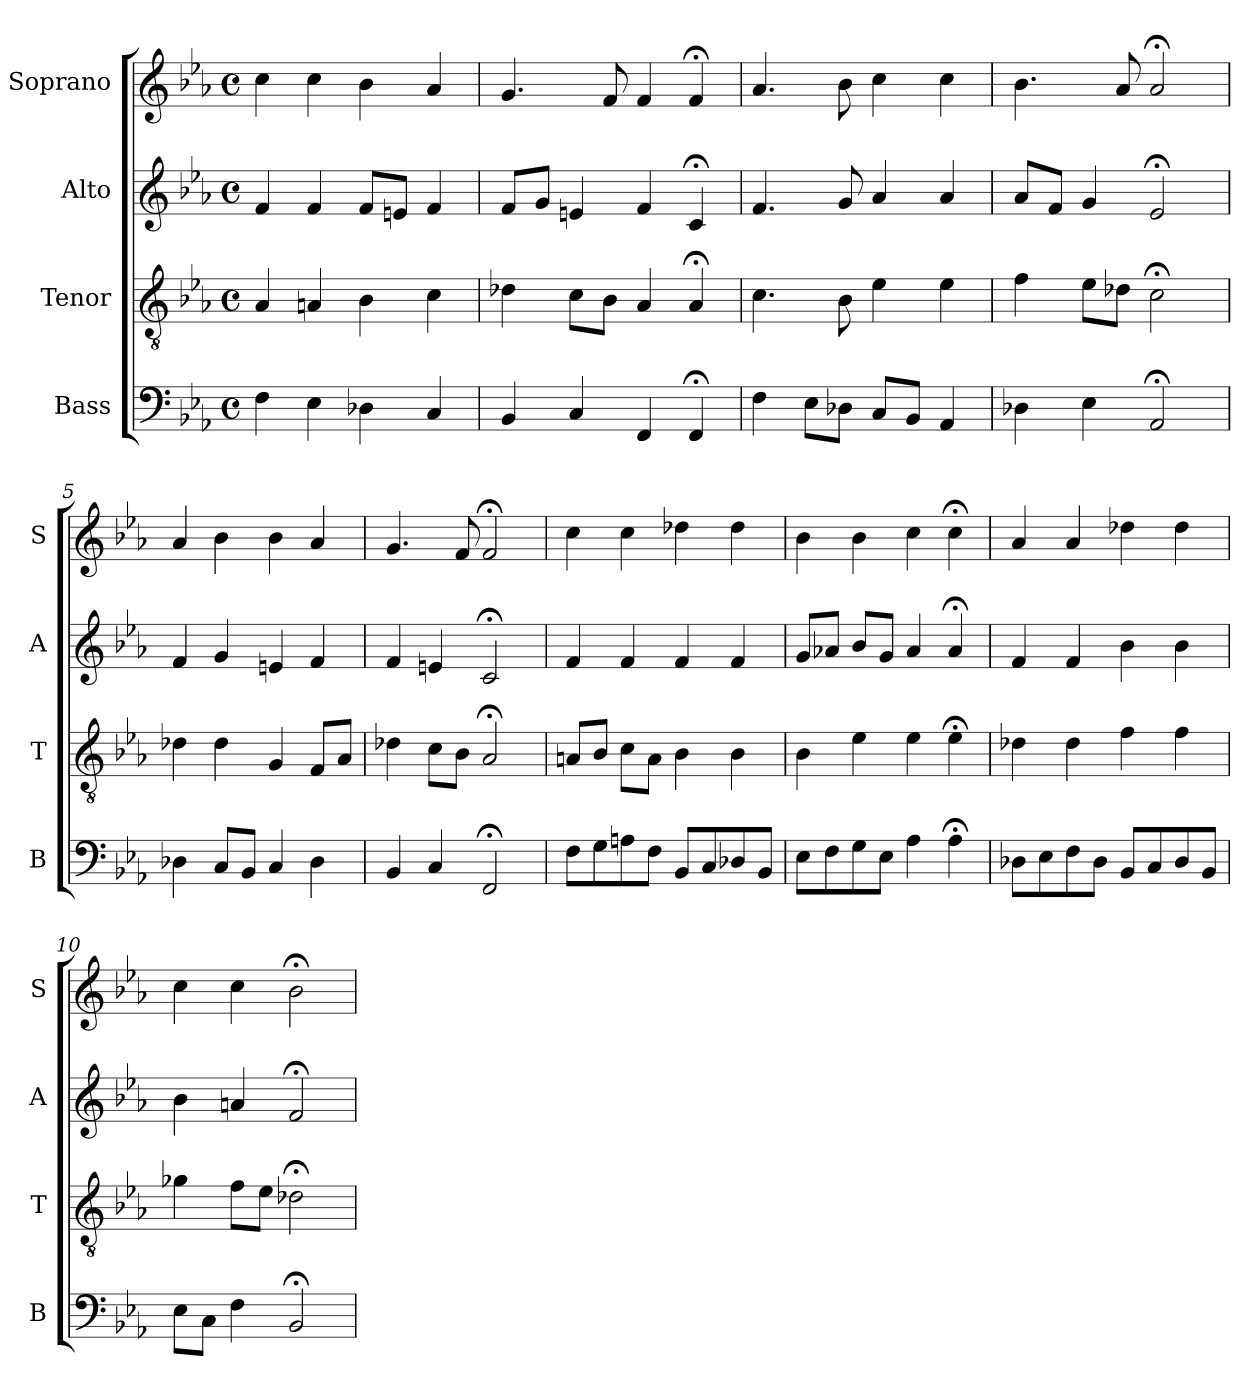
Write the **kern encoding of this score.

**kern	**kern	**kern	**kern
*part4	*part3	*part2	*part1
*staff4	*staff3	*staff2	*staff1
*I"Bass	*I"Tenor	*I"Alto	*I"Soprano
*I'B	*I'T	*I'A	*I'S
*clefF4	*clefGv2	*clefG2	*clefG2
*k[b-e-a-]	*k[b-e-a-]	*k[b-e-a-]	*k[b-e-a-]
*F:dor	*F:dor	*F:dor	*F:dor
*M4/4	*M4/4	*M4/4	*M4/4
*met(c)	*met(c)	*met(c)	*met(c)
*MM100	*MM100	*MM100	*MM100
=1	=1	=1	=1
4F	4A-	4f	4cc
4E-	4An	4f	4cc
4D-X	4B-	8fL	4b-
.	.	8enJ	.
4C	4c	4f	4a-
=2	=2	=2	=2
4BB-	4d-X	8fL	4.g
.	.	8gJ	.
4C	8cL	4en	.
.	8B-J	.	8f
4FF	4A-	4f	4f
4FF;<	4A-;<	4c;<	4f;<
=3	=3	=3	=3
4F	4.c	4.f	4.a-
8E-L	.	.	.
8D-XiJ	8B-i	8gi	8b-i
8CL	4e-	4a-	4cc
8BB-J	.	.	.
4AA-	4e-	4a-	4cc
=4	=4	=4	=4
4D-X	4f	8a-L	4.b-
.	.	8fJ	.
4E-	8e-L	4g	.
.	8d-XJ	.	8a-
2AA-;<	2c;<	2e-;<	2a-;<
=5	=5	=5	=5
4D-X	4d-X	4f	4a-
8CL	4d-	4g	4b-
8BB-J	.	.	.
4C	4G	4en	4b-
4D-	8FL	4f	4a-
.	8A-J	.	.
=6	=6	=6	=6
4BB-	4d-X	4f	4.g
4C	8cL	4en	.
.	8B-J	.	8f
2FF;<	2A-;<	2c;<	2f;<
=7	=7	=7	=7
8FL	8AnL	4f	4cc
8G	8B-J	.	.
8An	8cL	4f	4cc
8FJ	8AJ	.	.
8BB-L	4B-	4f	4dd-X
8C	.	.	.
8D-X	4B-	4f	4dd-
8BB-J	.	.	.
=8	=8	=8	=8
8E-L	4B-	8gL	4b-
8F	.	8a-XJ	.
8G	4e-	8b-L	4b-
8E-J	.	8gJ	.
4A-	4e-	4a-	4cc
4A-;<	4e-;<	4a-;<	4cc;<
=9	=9	=9	=9
8D-XL	4d-X	4f	4a-
8E-	.	.	.
8F	4d-	4f	4a-
8D-J	.	.	.
8BB-L	4f	4b-	4dd-X
8C	.	.	.
8D-	4f	4b-	4dd-
8BB-J	.	.	.
=10	=10	=10	=10
8E-L	4g-X	4b-	4cc
8CJ	.	.	.
4F	8fL	4an	4cc
.	8e-J	.	.
2BB-;<	2d-X;<	2f;<	2b-;<
=	=	=	=
*-	*-	*-	*-
